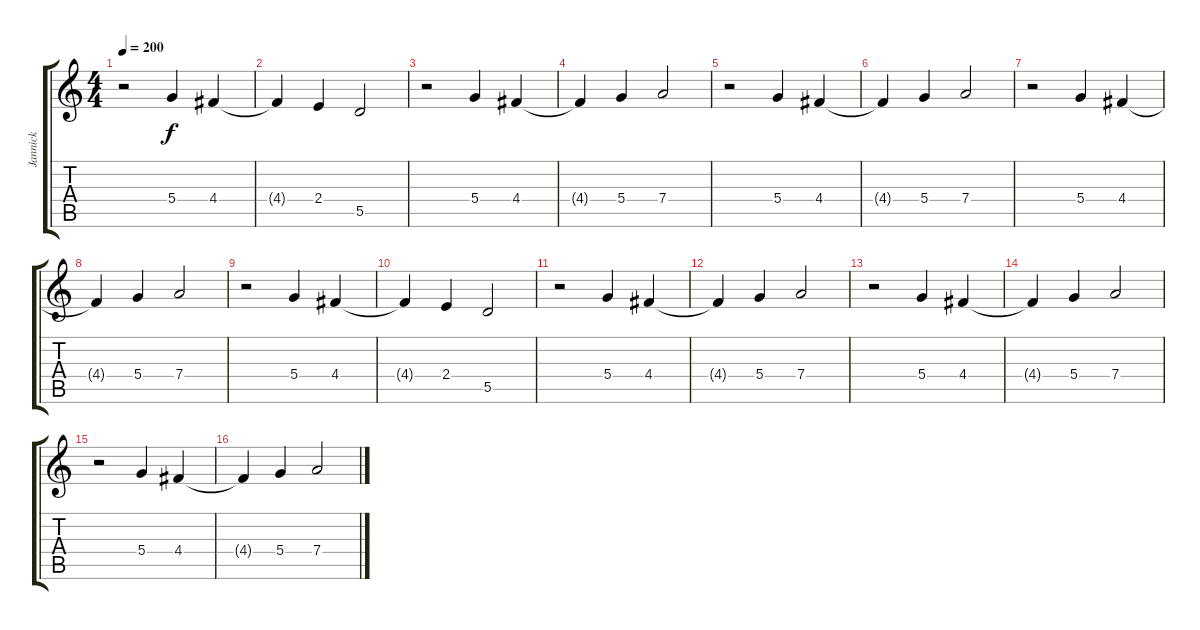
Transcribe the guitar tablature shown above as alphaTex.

\track ("Jannick" "Jannick") {instrument distortionguitar}
\staff {score tabs}
\tuning (E4 B3 G3 D3 A2 E2) {hide}
\ts (4 4)
\tempo 200
\clef g2
\ks c
r.2{dy f} 5.4.4 4.4.4 |
4.4{t}.4 2.4.4 5.5.2 |
r.2 5.4.4 4.4.4 |
4.4{t}.4 5.4.4 7.4.2 |
r.2 5.4.4 4.4.4 |
4.4{t}.4 5.4.4 7.4.2 |
r.2 5.4.4 4.4.4 |
4.4{t}.4 5.4.4 7.4.2 |
r.2 5.4.4 4.4.4 |
4.4{t}.4 2.4.4 5.5.2 |
r.2 5.4.4 4.4.4 |
4.4{t}.4 5.4.4 7.4.2 |
r.2 5.4.4 4.4.4 |
4.4{t}.4 5.4.4 7.4.2 |
r.2 5.4.4 4.4.4 |
4.4{t}.4 5.4.4 7.4.2
